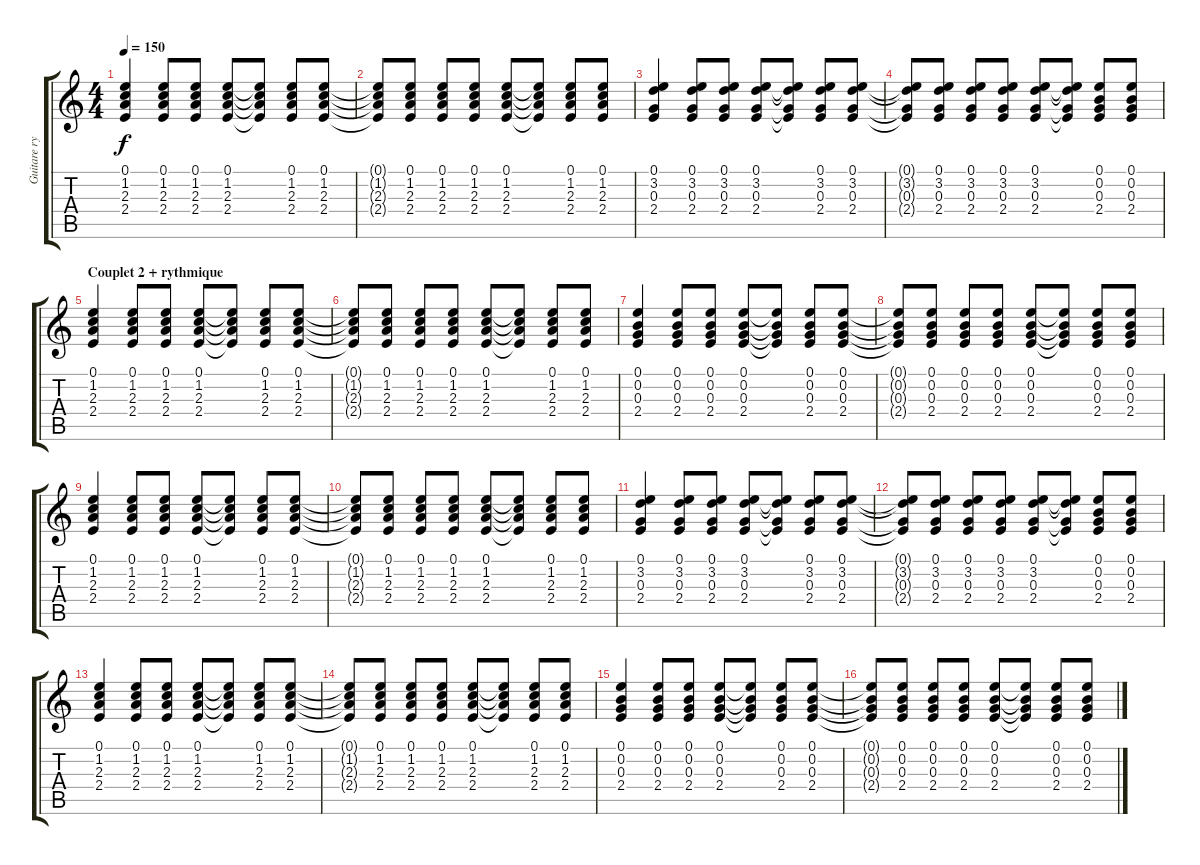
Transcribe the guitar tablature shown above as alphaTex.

\track ("Guitare rythmique" "Guitare ry") {instrument acousticguitarnylon}
\staff {score tabs}
\tuning (E4 B3 G3 D3 A2 E2) {hide}
\ts (4 4)
\tempo 150
\clef g2
\ks c
(0.1 1.2 2.3 2.4).4{dy f} (0.1 1.2 2.3 2.4).8 (0.1 1.2 2.3 2.4).8 (0.1 1.2 2.3 2.4).8 (0.1{t} 1.2{t} 2.3{t} 2.4{t}).8 (0.1 1.2 2.3 2.4).8 (0.1 1.2 2.3 2.4).8 |
(0.1{t} 1.2{t} 2.3{t} 2.4{t}).8 (0.1 1.2 2.3 2.4).8 (0.1 1.2 2.3 2.4).8 (0.1 1.2 2.3 2.4).8 (0.1 1.2 2.3 2.4).8 (0.1{t} 1.2{t} 2.3{t} 2.4{t}).8 (0.1 1.2 2.3 2.4).8 (0.1 1.2 2.3 2.4).8 |
(0.1 3.2 0.3 2.4).4 (0.1 3.2 0.3 2.4).8 (0.1 3.2 0.3 2.4).8 (0.1 3.2 0.3 2.4).8 (0.1{t} 3.2{t} 0.3{t} 2.4{t}).8 (0.1 3.2 0.3 2.4).8 (0.1 3.2 0.3 2.4).8 |
(0.1{t} 3.2{t} 0.3{t} 2.4{t}).8 (0.1 3.2 0.3 2.4).8 (0.1 3.2 0.3 2.4).8 (0.1 3.2 0.3 2.4).8 (0.1 3.2 0.3 2.4).8 (0.1{t} 3.2{t} 0.3{t} 2.4{t}).8 (0.1 0.2 0.3 2.4).8 (0.1 0.2 0.3 2.4).8 |
\section ("" "Couplet 2 + rythmique")
(0.1 1.2 2.3 2.4).4{volume 10} (0.1 1.2 2.3 2.4).8 (0.1 1.2 2.3 2.4).8 (0.1 1.2 2.3 2.4).8 (0.1{t} 1.2{t} 2.3{t} 2.4{t}).8 (0.1 1.2 2.3 2.4).8 (0.1 1.2 2.3 2.4).8 |
(0.1{t} 1.2{t} 2.3{t} 2.4{t}).8 (0.1 1.2 2.3 2.4).8 (0.1 1.2 2.3 2.4).8 (0.1 1.2 2.3 2.4).8 (0.1 1.2 2.3 2.4).8 (0.1{t} 1.2{t} 2.3{t} 2.4{t}).8 (0.1 1.2 2.3 2.4).8 (0.1 1.2 2.3 2.4).8 |
(0.1 0.2 0.3 2.4).4 (0.1 0.2 0.3 2.4).8 (0.1 0.2 0.3 2.4).8 (0.1 0.2 0.3 2.4).8 (0.1{t} 0.2{t} 0.3{t} 2.4{t}).8 (0.1 0.2 0.3 2.4).8 (0.1 0.2 0.3 2.4).8 |
(0.1{t} 0.2{t} 0.3{t} 2.4{t}).8 (0.1 0.2 0.3 2.4).8 (0.1 0.2 0.3 2.4).8 (0.1 0.2 0.3 2.4).8 (0.1 0.2 0.3 2.4).8 (0.1{t} 0.2{t} 0.3{t} 2.4{t}).8 (0.1 0.2 0.3 2.4).8 (0.1 0.2 0.3 2.4).8 |
(0.1 1.2 2.3 2.4).4 (0.1 1.2 2.3 2.4).8 (0.1 1.2 2.3 2.4).8 (0.1 1.2 2.3 2.4).8 (0.1{t} 1.2{t} 2.3{t} 2.4{t}).8 (0.1 1.2 2.3 2.4).8 (0.1 1.2 2.3 2.4).8 |
(0.1{t} 1.2{t} 2.3{t} 2.4{t}).8 (0.1 1.2 2.3 2.4).8 (0.1 1.2 2.3 2.4).8 (0.1 1.2 2.3 2.4).8 (0.1 1.2 2.3 2.4).8 (0.1{t} 1.2{t} 2.3{t} 2.4{t}).8 (0.1 1.2 2.3 2.4).8 (0.1 1.2 2.3 2.4).8 |
(0.1 3.2 0.3 2.4).4 (0.1 3.2 0.3 2.4).8 (0.1 3.2 0.3 2.4).8 (0.1 3.2 0.3 2.4).8 (0.1{t} 3.2{t} 0.3{t} 2.4{t}).8 (0.1 3.2 0.3 2.4).8 (0.1 3.2 0.3 2.4).8 |
(0.1{t} 3.2{t} 0.3{t} 2.4{t}).8 (0.1 3.2 0.3 2.4).8 (0.1 3.2 0.3 2.4).8 (0.1 3.2 0.3 2.4).8 (0.1 3.2 0.3 2.4).8 (0.1{t} 3.2{t} 0.3{t} 2.4{t}).8 (0.1 0.2 0.3 2.4).8 (0.1 0.2 0.3 2.4).8 |
(0.1 1.2 2.3 2.4).4{volume 10} (0.1 1.2 2.3 2.4).8 (0.1 1.2 2.3 2.4).8 (0.1 1.2 2.3 2.4).8 (0.1{t} 1.2{t} 2.3{t} 2.4{t}).8 (0.1 1.2 2.3 2.4).8 (0.1 1.2 2.3 2.4).8 |
(0.1{t} 1.2{t} 2.3{t} 2.4{t}).8 (0.1 1.2 2.3 2.4).8 (0.1 1.2 2.3 2.4).8 (0.1 1.2 2.3 2.4).8 (0.1 1.2 2.3 2.4).8 (0.1{t} 1.2{t} 2.3{t} 2.4{t}).8 (0.1 1.2 2.3 2.4).8 (0.1 1.2 2.3 2.4).8 |
(0.1 0.2 0.3 2.4).4 (0.1 0.2 0.3 2.4).8 (0.1 0.2 0.3 2.4).8 (0.1 0.2 0.3 2.4).8 (0.1{t} 0.2{t} 0.3{t} 2.4{t}).8 (0.1 0.2 0.3 2.4).8 (0.1 0.2 0.3 2.4).8 |
(0.1{t} 0.2{t} 0.3{t} 2.4{t}).8 (0.1 0.2 0.3 2.4).8 (0.1 0.2 0.3 2.4).8 (0.1 0.2 0.3 2.4).8 (0.1 0.2 0.3 2.4).8 (0.1{t} 0.2{t} 0.3{t} 2.4{t}).8 (0.1 0.2 0.3 2.4).8 (0.1 0.2 0.3 2.4).8
